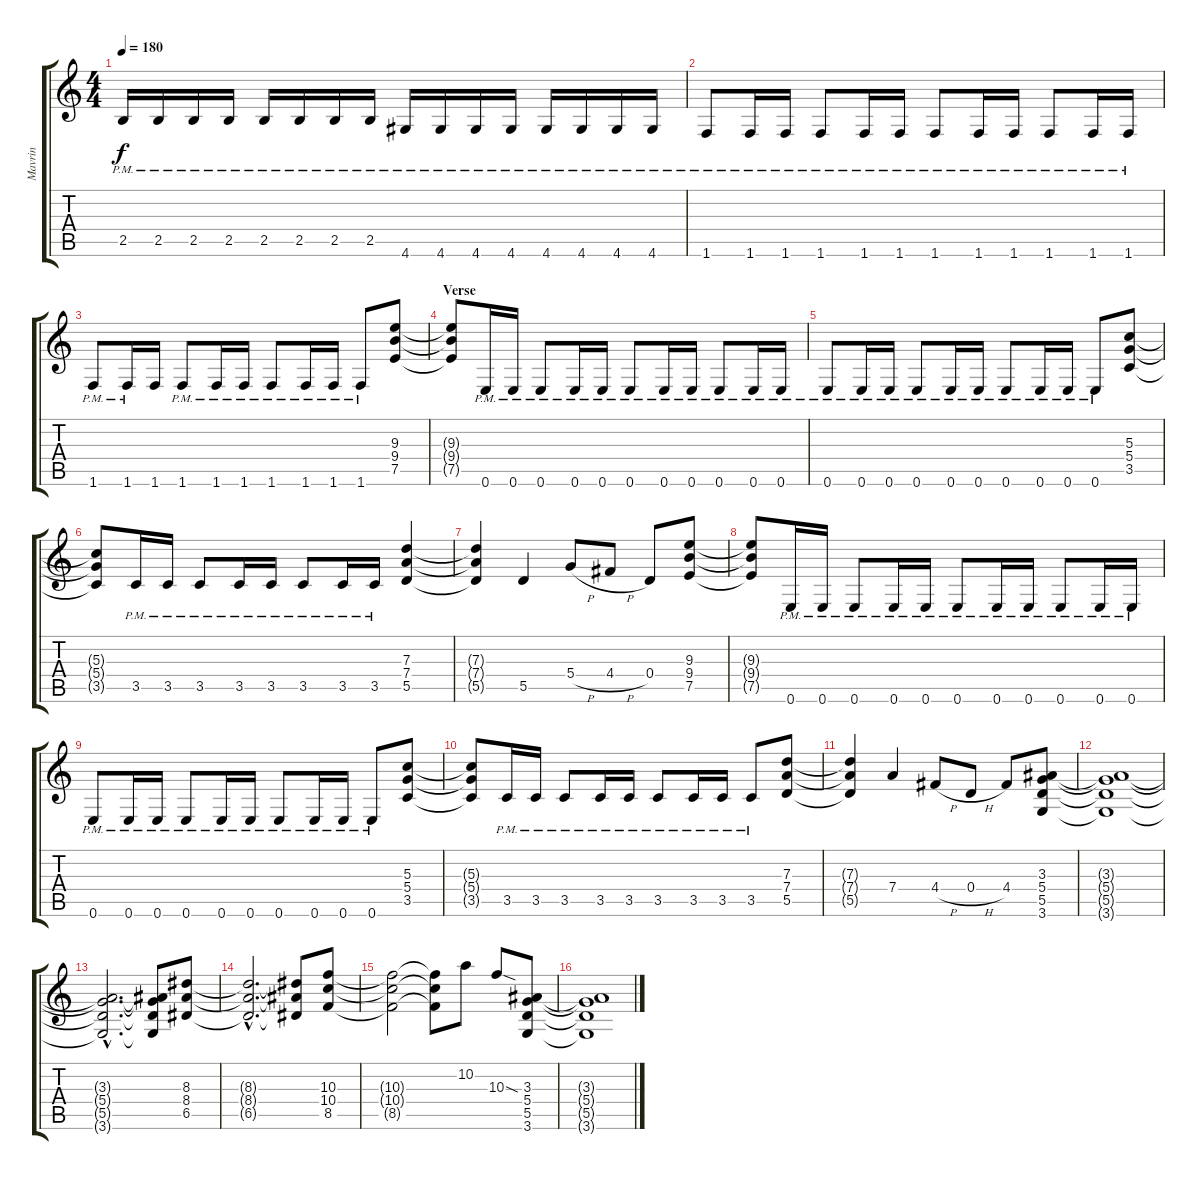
\track ("Mavrin" "Mavrin") {instrument overdrivenguitar}
\staff {score tabs}
\tuning (E4 B3 G3 D3 A2 E2) {hide}
\ts (4 4)
\tempo 180
\clef g2
\ks c
2.5{pm}.16{dy f} 2.5{pm}.16 2.5{pm}.16 2.5{pm}.16 2.5{pm}.16 2.5{pm}.16 2.5{pm}.16 2.5{pm}.16 4.6{pm}.16 4.6{pm}.16 4.6{pm}.16 4.6{pm}.16 4.6{pm}.16 4.6{pm}.16 4.6{pm}.16 4.6{pm}.16 |
1.6{pm}.8 1.6{pm}.16 1.6{pm}.16 1.6{pm}.8 1.6{pm}.16 1.6{pm}.16 1.6{pm}.8 1.6{pm}.16 1.6{pm}.16 1.6{pm}.8 1.6{pm}.16 1.6{pm}.16 |
1.6{pm}.8 1.6{pm}.16 1.6.16 1.6{pm}.8 1.6{pm}.16 1.6{pm}.16 1.6{pm}.8 1.6{pm}.16 1.6{pm}.16 1.6{pm}.8 (9.3 9.4 7.5).8 |
\section ("" "Verse")
(9.3{t} 9.4{t} 7.5{t}).8 0.6{pm}.16 0.6{pm}.16 0.6{pm}.8 0.6{pm}.16 0.6{pm}.16 0.6{pm}.8 0.6{pm}.16 0.6{pm}.16 0.6{pm}.8 0.6{pm}.16 0.6{pm}.16 |
0.6{pm}.8 0.6{pm}.16 0.6{pm}.16 0.6{pm}.8 0.6{pm}.16 0.6{pm}.16 0.6{pm}.8 0.6{pm}.16 0.6{pm}.16 0.6{pm}.8 (5.3 5.4 3.5).8 |
(5.3{t} 5.4{t} 3.5{t}).8 3.5{pm}.16 3.5{pm}.16 3.5{pm}.8 3.5{pm}.16 3.5{pm}.16 3.5{pm}.8 3.5{pm}.16 3.5{pm}.16 (7.3 7.4 5.5).4 |
(7.3{t} 7.4{t} 5.5{t}).4 5.5.4 5.4{h}.8 4.4{h}.8 0.4.8 (9.3 9.4 7.5).8 |
(9.3{t} 9.4{t} 7.5{t}).8 0.6{pm}.16 0.6{pm}.16 0.6{pm}.8 0.6{pm}.16 0.6{pm}.16 0.6{pm}.8 0.6{pm}.16 0.6{pm}.16 0.6{pm}.8 0.6{pm}.16 0.6{pm}.16 |
0.6{pm}.8 0.6{pm}.16 0.6{pm}.16 0.6{pm}.8 0.6{pm}.16 0.6{pm}.16 0.6{pm}.8 0.6{pm}.16 0.6{pm}.16 0.6{pm}.8 (5.3 5.4 3.5).8 |
(5.3{t} 5.4{t} 3.5{t}).8 3.5{pm}.16 3.5{pm}.16 3.5{pm}.8 3.5{pm}.16 3.5{pm}.16 3.5{pm}.8 3.5{pm}.16 3.5{pm}.16 3.5{pm}.8 (7.3 7.4 5.5).8 |
(7.3{t} 7.4{t} 5.5{t}).4 7.4.4 4.4{h}.8 0.4{h}.8 4.4.8 (3.3 5.4 5.5 3.6).8 |
(3.3{t} 5.4{t} 5.5{t} 3.6{t}).1 |
(3.3{hac t} 5.4{hac t} 5.5{hac t} 3.6{hac t}).2{d} (3.3{t} 5.4{t} 5.5{t} 3.6{t}).8 (8.3 8.4 6.5).8 |
(8.3{hac t} 8.4{hac t} 6.5{hac t}).2{d} (8.3{t} 8.4{t} 6.5{t}).8 (10.3 10.4 8.5).8 |
(10.3{t} 10.4{t} 8.5{t}).2 (10.3{t} 10.4{t} 8.5{t}).8 10.2.8 10.3{sod}.8 (3.3 5.4 5.5 3.6).8 |
(3.3{t} 5.4{t} 5.5{t} 3.6{t}).1
